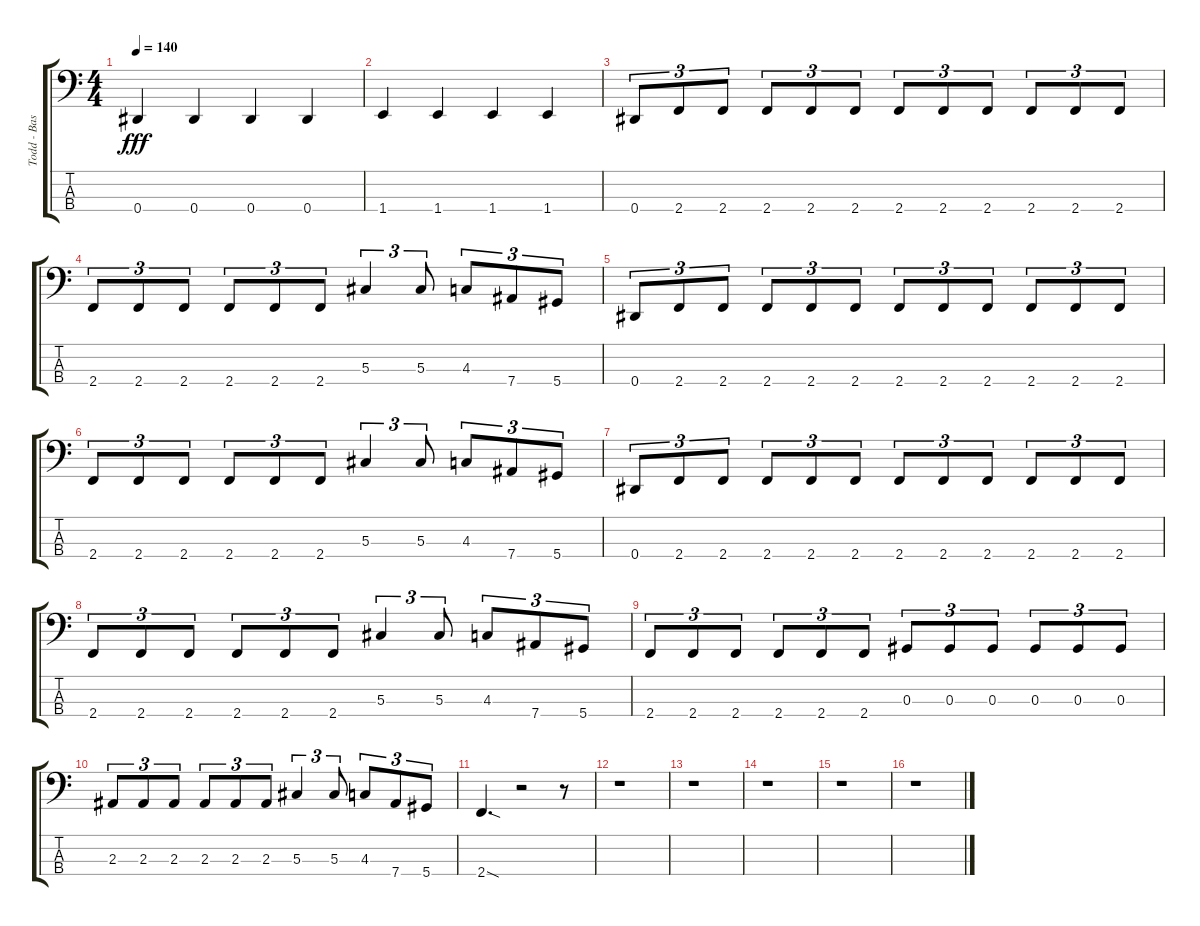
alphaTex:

\track ("Todd - Bass Guitar" "Todd - Bas") {instrument electricbasspick}
\staff {score tabs}
\tuning (Gb2 Db2 Ab1 Eb1) {hide}
\ts (4 4)
\tempo 140
\clef f4
\ks c
0.4.4{dy fff} 0.4.4 0.4.4 0.4.4 |
1.4.4 1.4.4 1.4.4 1.4.4 |
0.4.8{tu (3 2)} 2.4.8{tu (3 2)} 2.4.8{tu (3 2)} 2.4.8{tu (3 2)} 2.4.8{tu (3 2)} 2.4.8{tu (3 2)} 2.4.8{tu (3 2)} 2.4.8{tu (3 2)} 2.4.8{tu (3 2)} 2.4.8{tu (3 2)} 2.4.8{tu (3 2)} 2.4.8{tu (3 2)} |
2.4.8{tu (3 2)} 2.4.8{tu (3 2)} 2.4.8{tu (3 2)} 2.4.8{tu (3 2)} 2.4.8{tu (3 2)} 2.4.8{tu (3 2)} 5.3.4{tu (3 2)} 5.3.8{tu (3 2)} 4.3.8{tu (3 2)} 7.4.8{tu (3 2)} 5.4.8{tu (3 2)} |
0.4.8{tu (3 2)} 2.4.8{tu (3 2)} 2.4.8{tu (3 2)} 2.4.8{tu (3 2)} 2.4.8{tu (3 2)} 2.4.8{tu (3 2)} 2.4.8{tu (3 2)} 2.4.8{tu (3 2)} 2.4.8{tu (3 2)} 2.4.8{tu (3 2)} 2.4.8{tu (3 2)} 2.4.8{tu (3 2)} |
2.4.8{tu (3 2)} 2.4.8{tu (3 2)} 2.4.8{tu (3 2)} 2.4.8{tu (3 2)} 2.4.8{tu (3 2)} 2.4.8{tu (3 2)} 5.3.4{tu (3 2)} 5.3.8{tu (3 2)} 4.3.8{tu (3 2)} 7.4.8{tu (3 2)} 5.4.8{tu (3 2)} |
0.4.8{tu (3 2)} 2.4.8{tu (3 2)} 2.4.8{tu (3 2)} 2.4.8{tu (3 2)} 2.4.8{tu (3 2)} 2.4.8{tu (3 2)} 2.4.8{tu (3 2)} 2.4.8{tu (3 2)} 2.4.8{tu (3 2)} 2.4.8{tu (3 2)} 2.4.8{tu (3 2)} 2.4.8{tu (3 2)} |
2.4.8{tu (3 2)} 2.4.8{tu (3 2)} 2.4.8{tu (3 2)} 2.4.8{tu (3 2)} 2.4.8{tu (3 2)} 2.4.8{tu (3 2)} 5.3.4{tu (3 2)} 5.3.8{tu (3 2)} 4.3.8{tu (3 2)} 7.4.8{tu (3 2)} 5.4.8{tu (3 2)} |
2.4.8{tu (3 2)} 2.4.8{tu (3 2)} 2.4.8{tu (3 2)} 2.4.8{tu (3 2)} 2.4.8{tu (3 2)} 2.4.8{tu (3 2)} 0.3.8{tu (3 2)} 0.3.8{tu (3 2)} 0.3.8{tu (3 2)} 0.3.8{tu (3 2)} 0.3.8{tu (3 2)} 0.3.8{tu (3 2)} |
2.3.8{tu (3 2)} 2.3.8{tu (3 2)} 2.3.8{tu (3 2)} 2.3.8{tu (3 2)} 2.3.8{tu (3 2)} 2.3.8{tu (3 2)} 5.3.4{tu (3 2)} 5.3.8{tu (3 2)} 4.3.8{tu (3 2)} 7.4.8{tu (3 2)} 5.4.8{tu (3 2)} |
2.4{sod}.4{d} r.2 r.8 |
r.1 |
r.1 |
r.1 |
r.1 |
r.1
